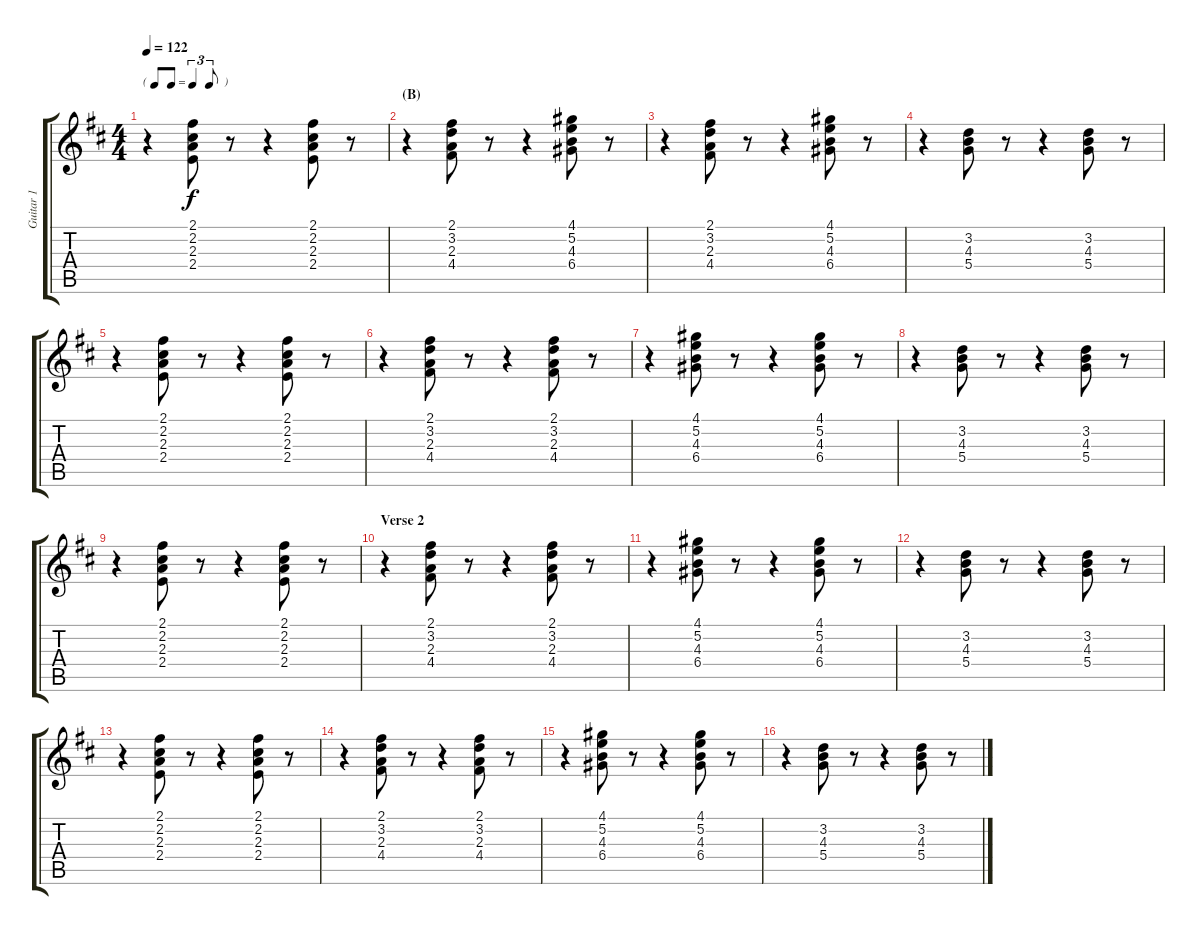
\track ("Guitar 1" "Guitar 1") {instrument electricguitarjazz}
\staff {score tabs}
\tuning (E4 B3 G3 D3 A2 E2) {hide}
\ts (4 4)
\tf triplet8th
\tempo 122
\clef g2
\ks d
r.4{dy f} (2.1 2.2 2.3 2.4).8 r.8 r.4 (2.1 2.2 2.3 2.4).8 r.8 |
\section ("" "(B)")
r.4 (2.1 3.2 2.3 4.4).8 r.8 r.4 (4.1 5.2 4.3 6.4).8 r.8 |
r.4 (2.1 3.2 2.3 4.4).8 r.8 r.4 (4.1 5.2 4.3 6.4).8 r.8 |
r.4 (3.2 4.3 5.4).8 r.8 r.4 (3.2 4.3 5.4).8 r.8 |
r.4 (2.1 2.2 2.3 2.4).8 r.8 r.4 (2.1 2.2 2.3 2.4).8 r.8 |
r.4 (2.1 3.2 2.3 4.4).8 r.8 r.4 (2.1 3.2 2.3 4.4).8 r.8 |
r.4 (4.1 5.2 4.3 6.4).8 r.8 r.4 (4.1 5.2 4.3 6.4).8 r.8 |
r.4 (3.2 4.3 5.4).8 r.8 r.4 (3.2 4.3 5.4).8 r.8 |
r.4 (2.1 2.2 2.3 2.4).8 r.8 r.4 (2.1 2.2 2.3 2.4).8 r.8 |
\section ("" "Verse 2")
r.4 (2.1 3.2 2.3 4.4).8 r.8 r.4 (2.1 3.2 2.3 4.4).8 r.8 |
r.4 (4.1 5.2 4.3 6.4).8 r.8 r.4 (4.1 5.2 4.3 6.4).8 r.8 |
r.4 (3.2 4.3 5.4).8 r.8 r.4 (3.2 4.3 5.4).8 r.8 |
r.4 (2.1 2.2 2.3 2.4).8 r.8 r.4 (2.1 2.2 2.3 2.4).8 r.8 |
r.4 (2.1 3.2 2.3 4.4).8 r.8 r.4 (2.1 3.2 2.3 4.4).8 r.8 |
r.4 (4.1 5.2 4.3 6.4).8 r.8 r.4 (4.1 5.2 4.3 6.4).8 r.8 |
r.4 (3.2 4.3 5.4).8 r.8 r.4 (3.2 4.3 5.4).8 r.8
